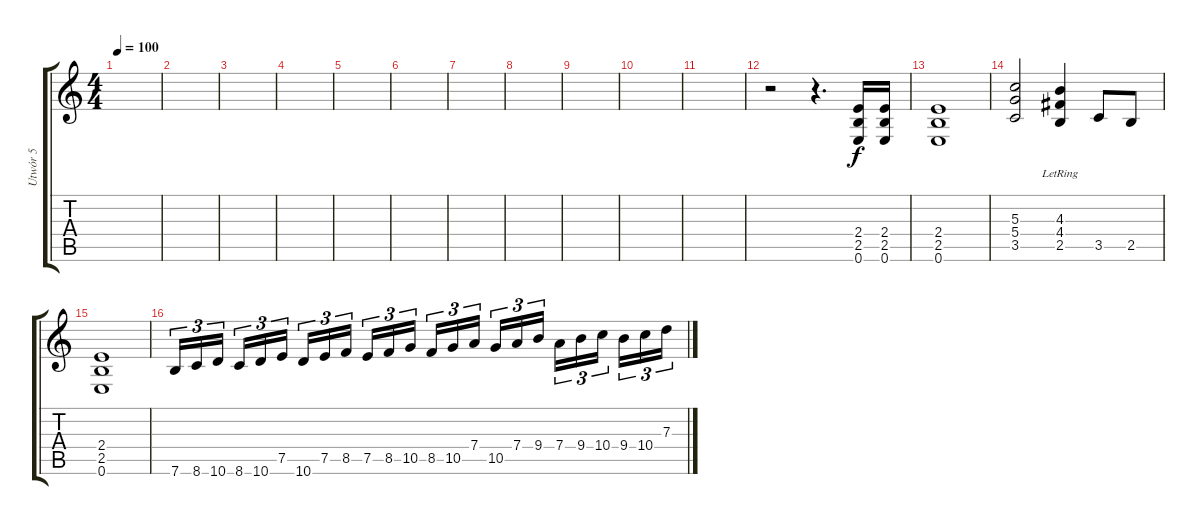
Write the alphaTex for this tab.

\track ("Utwór 5" "Utwór 5") {instrument overdrivenguitar}
\staff {score tabs}
\tuning (E4 B3 G3 D3 A2 E2) {hide}
\ts (4 4)
\tempo 100
\clef g2
\ks c
|
|
|
|
|
|
|
|
|
|
|
r.2 r.4{d} (2.4 2.5 0.6).16 (2.4 2.5 0.6).16 |
(2.4 2.5 0.6).1 |
(5.3 5.4 3.5).2 (4.3{lr} 4.4{lr} 2.5).4 3.5.8 2.5.8 |
(2.4 2.5 0.6).1 |
7.6.16{tu (3 2)} 8.6.16{tu (3 2)} 10.6.16{tu (3 2)} 8.6.16{tu (3 2)} 10.6.16{tu (3 2)} 7.5.16{tu (3 2)} 10.6.16{tu (3 2)} 7.5.16{tu (3 2)} 8.5.16{tu (3 2)} 7.5.16{tu (3 2)} 8.5.16{tu (3 2)} 10.5.16{tu (3 2)} 8.5.16{tu (3 2)} 10.5.16{tu (3 2)} 7.4.16{tu (3 2)} 10.5.16{tu (3 2)} 7.4.16{tu (3 2)} 9.4.16{tu (3 2)} 7.4.16{tu (3 2)} 9.4.16{tu (3 2)} 10.4.16{tu (3 2)} 9.4.16{tu (3 2)} 10.4.16{tu (3 2)} 7.3.16{tu (3 2)}
